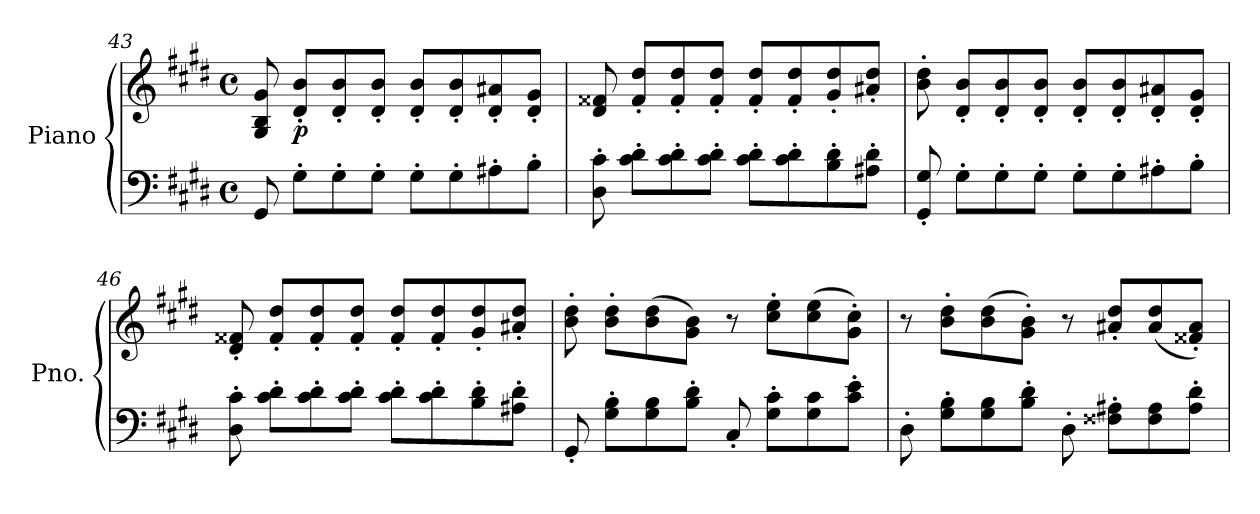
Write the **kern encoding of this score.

**kern	**kern	**dynam
*part1	*part1	*part1
*staff2	*staff1	*staff1/2
*I"Piano	*	*
*I'Pno.	*	*
*clefF4	*clefG2	*
*k[f#c#g#d#]	*k[f#c#g#d#]	*
*M4/4	*M4/4	*
*met(c)	*met(c)	*
=43	=43	=43
8GG#/	8G#/ 8B/ 8g#/	.
!	!	!LO:DY:b
8G#'\L	8d#/' 8b/'L	p
8G#'\	8d#/' 8b/'	.
8G#'\J	8d#/' 8b/'J	.
8G#'\L	8d#/' 8b/'L	.
8G#'\	8d#/' 8b/'	.
8A#X'\	8d#/' 8a#X/'	.
8B'\J	8d#/' 8g#/'J	.
=44	=44	=44
8D#\' 8c#\'	8d#/ 8f##X/	.
8c#\' 8d#\'L	8f##/' 8dd#/'L	.
8c#\' 8d#\'	8f##/' 8dd#/'	.
8c#\' 8d#\'J	8f##/' 8dd#/'J	.
8c#\' 8d#\'L	8f##/' 8dd#/'L	.
8c#\' 8d#\'	8f##/' 8dd#/'	.
8B\' 8d#\'	8g#/' 8dd#/'	.
8A#X\' 8d#\'J	8a#X/' 8dd#/'J	.
!!LO:LB:g=z
=45	=45	=45
8GG#/' 8G#/'	8b\' 8dd#\'	.
8G#'\L	8d#/' 8b/'L	.
8G#'\	8d#/' 8b/'	.
8G#'\J	8d#/' 8b/'J	.
8G#'\L	8d#/' 8b/'L	.
8G#'\	8d#/' 8b/'	.
8A#X'\	8d#/' 8a#X/'	.
8B'\J	8d#/' 8g#/'J	.
=46	=46	=46
8D#\' 8c#\'	8d#/' 8f##X/'	.
8c#\' 8d#\'L	8f##/' 8dd#/'L	.
8c#\' 8d#\'	8f##/' 8dd#/'	.
8c#\' 8d#\'J	8f##/' 8dd#/'J	.
8c#\' 8d#\'L	8f##/' 8dd#/'L	.
8c#\' 8d#\'	8f##/' 8dd#/'	.
8B\' 8d#\'	8g#/' 8dd#/'	.
8A#X\' 8d#\'J	8a#X/' 8dd#/'J	.
=47	=47	=47
8GG#'/	8b\' 8dd#\'	.
8G#\' 8B\'L	8b\' 8dd#\'L	.
8G#\ 8B\	(>8b\ 8dd#\	.
8B\' 8d#\'J	8g#\ 8b\J)	.
8C#'/	8r	.
8G#\' 8c#\'L	8cc#\' 8ee\'L	.
8G#\ 8c#\	(>8cc#\ 8ee\	.
8c#\' 8e\'J	8g#\' 8cc#\'J)	.
=48	=48	=48
8D#'\	8r	.
8G#\' 8B\'L	8b\' 8dd#\'L	.
8G#\ 8B\	(>8b\ 8dd#\	.
8B\' 8d#\'J	8g#\' 8b\'J)	.
8D#'\	8r	.
8F##X\' 8A#X\'L	8a#X/' 8dd#/'L	.
8F##\ 8A#\	(<8a#/ 8dd#/	.
8A#\' 8d#\'J	8f##X/' 8a#/'J)	.
=	=	=
*-	*-	*-
